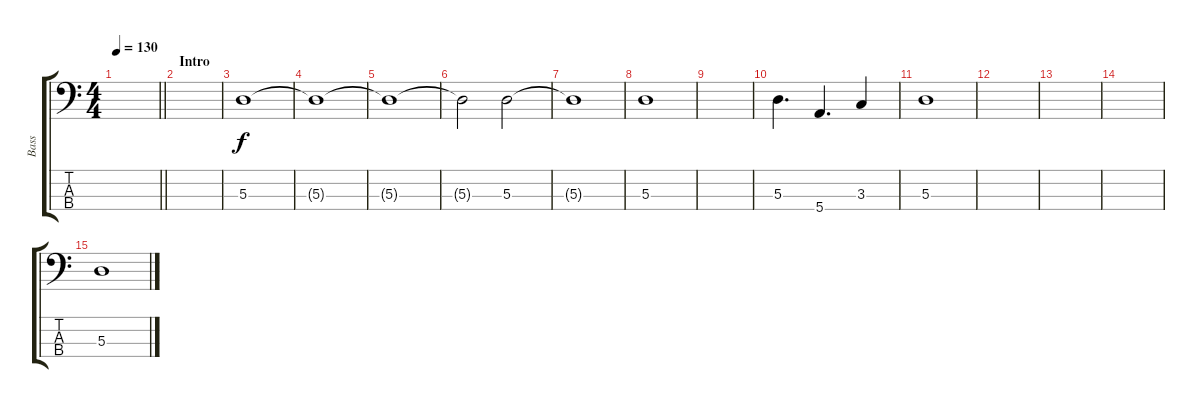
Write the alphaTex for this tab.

\track ("Bass" "Bass") {instrument electricbassfinger}
\staff {score tabs}
\tuning (G2 D2 A1 E1) {hide}
\ts (4 4)
\tempo 130
\clef f4
\barLineRight lightlight
\ks c
|
\section ("" "Intro")
|
5.3.1 |
5.3{t}.1 |
5.3{t}.1 |
5.3{t}.2 5.3.2 |
5.3{t}.1 |
5.3.1 |
|
5.3.4{d volume 9} 5.4.4{d} 3.3.4 |
5.3.1 |
|
|
|
5.3.1
